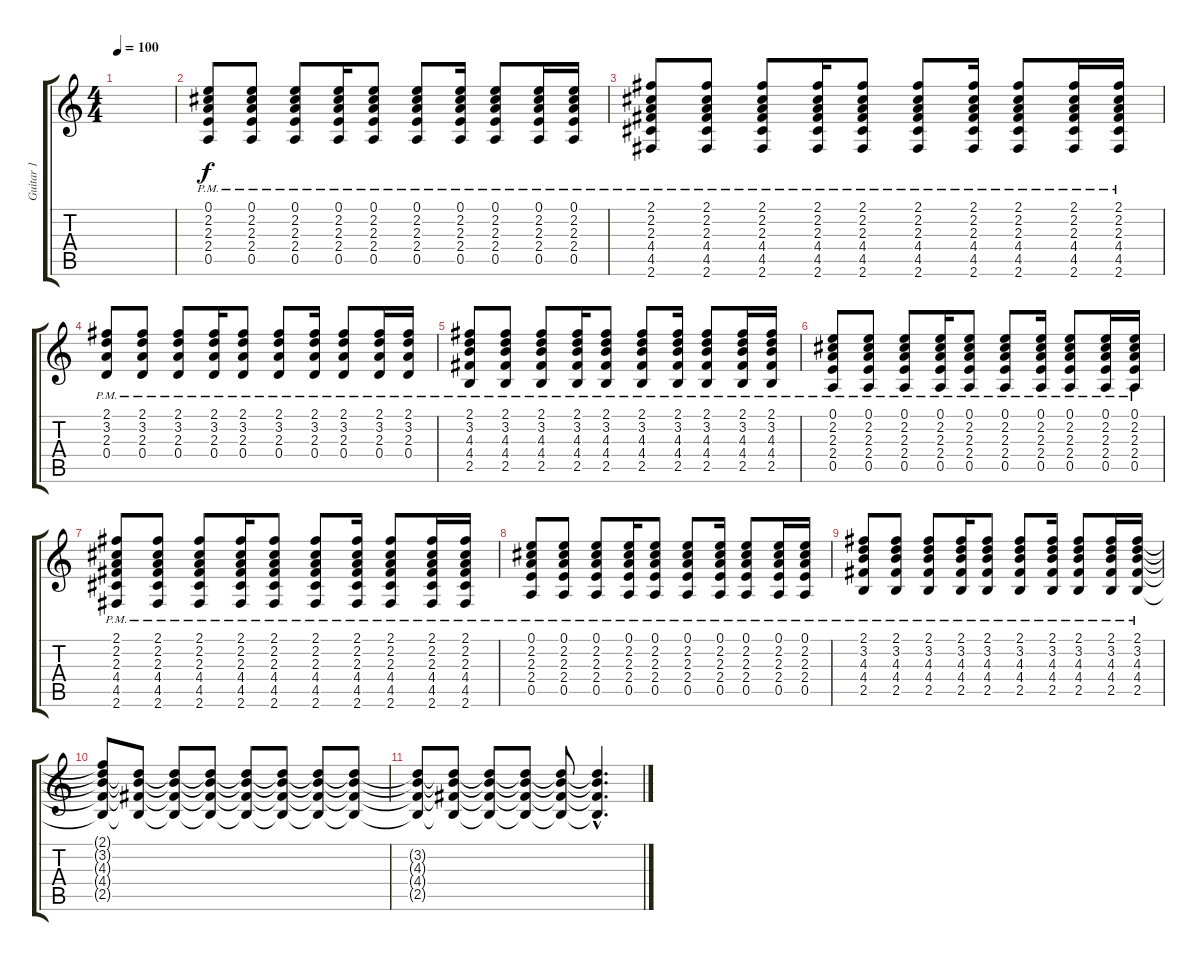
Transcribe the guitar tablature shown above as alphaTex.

\track ("Guitar 1" "Guitar 1") {instrument overdrivenguitar}
\staff {score tabs}
\tuning (E4 B3 G3 D3 A2 E2) {hide}
\ts (4 4)
\tempo 100
\clef g2
\ks c
|
(0.1{pm} 2.2 2.3 2.4 0.5).8{volume 12} (0.1{pm} 2.2 2.3 2.4 0.5).8 (0.1{pm} 2.2 2.3 2.4 0.5).8 (0.1{pm} 2.2 2.3 2.4 0.5).16 (0.1{pm} 2.2 2.3 2.4 0.5).8 (0.1{pm} 2.2 2.3 2.4 0.5).8 (0.1{pm} 2.2 2.3 2.4 0.5).16 (0.1{pm} 2.2 2.3 2.4 0.5).8 (0.1{pm} 2.2 2.3 2.4 0.5).16 (0.1{pm} 2.2 2.3 2.4 0.5).16 |
(2.1{pm} 2.2 2.3 4.4 4.5 2.6).8 (2.1{pm} 2.2 2.3 4.4 4.5 2.6).8 (2.1{pm} 2.2 2.3 4.4 4.5 2.6).8 (2.1{pm} 2.2 2.3 4.4 4.5 2.6).16 (2.1{pm} 2.2 2.3 4.4 4.5 2.6).8 (2.1{pm} 2.2 2.3 4.4 4.5 2.6).8 (2.1{pm} 2.2 2.3 4.4 4.5 2.6).16 (2.1{pm} 2.2 2.3 4.4 4.5 2.6).8 (2.1{pm} 2.2 2.3 4.4 4.5 2.6).16 (2.1{pm} 2.2 2.3 4.4 4.5 2.6).16 |
(2.1{pm} 3.2 2.3 0.4).8 (2.1{pm} 3.2 2.3 0.4).8 (2.1{pm} 3.2 2.3 0.4).8 (2.1{pm} 3.2 2.3 0.4).16 (2.1{pm} 3.2 2.3 0.4).8 (2.1{pm} 3.2 2.3 0.4).8 (2.1{pm} 3.2 2.3 0.4).16 (2.1{pm} 3.2 2.3 0.4).8 (2.1{pm} 3.2 2.3 0.4).16 (2.1{pm} 3.2 2.3 0.4).16 |
(2.1{pm} 3.2 4.3 4.4 2.5).8 (2.1{pm} 3.2 4.3 4.4 2.5).8 (2.1{pm} 3.2 4.3 4.4 2.5).8 (2.1{pm} 3.2 4.3 4.4 2.5).16 (2.1{pm} 3.2 4.3 4.4 2.5).8 (2.1{pm} 3.2 4.3 4.4 2.5).8 (2.1{pm} 3.2 4.3 4.4 2.5).16 (2.1{pm} 3.2 4.3 4.4 2.5).8 (2.1{pm} 3.2 4.3 4.4 2.5).16 (2.1{pm} 3.2 4.3 4.4 2.5).16 |
(0.1{pm} 2.2 2.3 2.4 0.5).8 (0.1{pm} 2.2 2.3 2.4 0.5).8 (0.1{pm} 2.2 2.3 2.4 0.5).8 (0.1{pm} 2.2 2.3 2.4 0.5).16 (0.1{pm} 2.2 2.3 2.4 0.5).8 (0.1{pm} 2.2 2.3 2.4 0.5).8 (0.1{pm} 2.2 2.3 2.4 0.5).16 (0.1{pm} 2.2 2.3 2.4 0.5).8 (0.1{pm} 2.2 2.3 2.4 0.5).16 (0.1{pm} 2.2 2.3 2.4 0.5).16 |
(2.1{pm} 2.2 2.3 4.4 4.5 2.6).8 (2.1{pm} 2.2 2.3 4.4 4.5 2.6).8 (2.1{pm} 2.2 2.3 4.4 4.5 2.6).8 (2.1{pm} 2.2 2.3 4.4 4.5 2.6).16 (2.1{pm} 2.2 2.3 4.4 4.5 2.6).8 (2.1{pm} 2.2 2.3 4.4 4.5 2.6).8 (2.1{pm} 2.2 2.3 4.4 4.5 2.6).16 (2.1{pm} 2.2 2.3 4.4 4.5 2.6).8 (2.1{pm} 2.2 2.3 4.4 4.5 2.6).16 (2.1{pm} 2.2 2.3 4.4 4.5 2.6).16 |
(0.1{pm} 2.2 2.3 2.4 0.5).8 (0.1{pm} 2.2 2.3 2.4 0.5).8 (0.1{pm} 2.2 2.3 2.4 0.5).8 (0.1{pm} 2.2 2.3 2.4 0.5).16 (0.1{pm} 2.2 2.3 2.4 0.5).8 (0.1{pm} 2.2 2.3 2.4 0.5).8 (0.1{pm} 2.2 2.3 2.4 0.5).16 (0.1{pm} 2.2 2.3 2.4 0.5).8 (0.1{pm} 2.2 2.3 2.4 0.5).16 (0.1{pm} 2.2 2.3 2.4 0.5).16 |
(2.1{pm} 3.2 4.3 4.4 2.5).8 (2.1{pm} 3.2 4.3 4.4 2.5).8 (2.1{pm} 3.2 4.3 4.4 2.5).8 (2.1{pm} 3.2 4.3 4.4 2.5).16 (2.1{pm} 3.2 4.3 4.4 2.5).8 (2.1{pm} 3.2 4.3 4.4 2.5).8 (2.1{pm} 3.2 4.3 4.4 2.5).16 (2.1{pm} 3.2 4.3 4.4 2.5).8 (2.1{pm} 3.2 4.3 4.4 2.5).16 (2.1{pm} 3.2 4.3 4.4 2.5).16 |
(2.1{t} 3.2{t} 4.3{t} 4.4{t} 2.5{t}).8 (3.2{t} 4.3{t} 4.4{t} 2.5{t}).8{volume 8} (3.2{t} 4.3{t} 4.4{t} 2.5{t}).8 (3.2{t} 4.3{t} 4.4{t} 2.5{t}).8{volume 7} (3.2{t} 4.3{t} 4.4{t} 2.5{t}).8 (3.2{t} 4.3{t} 4.4{t} 2.5{t}).8{volume 6} (3.2{t} 4.3{t} 4.4{t} 2.5{t}).8 (3.2{t} 4.3{t} 4.4{t} 2.5{t}).8{volume 5} |
(3.2{t} 4.3{t} 4.4{t} 2.5{t}).8 (3.2{t} 4.3{t} 4.4{t} 2.5{t}).8{volume 4} (3.2{t} 4.3{t} 4.4{t} 2.5{t}).8 (3.2{t} 4.3{t} 4.4{t} 2.5{t}).8{volume 3} (3.2{t} 4.3{t} 4.4{t} 2.5{t}).8{volume 2} (3.2{hac t} 4.3{hac t} 4.4{hac t} 2.5{hac t}).4{d volume 1}
